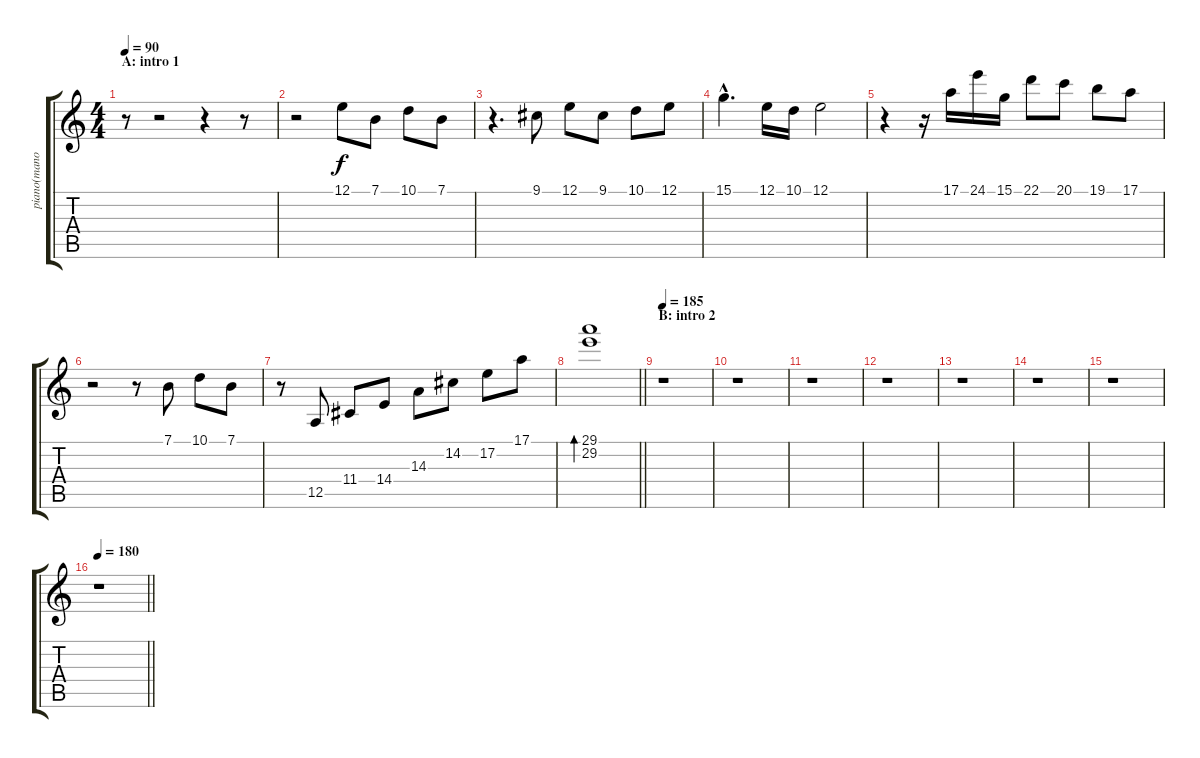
\track ("piano(mano derecha)" "piano(mano") {instrument acousticgrandpiano}
\staff {score tabs}
\tuning (E4 B3 G3 D3 A2 E2) {hide}
\ts (4 4)
\section ("" "A: intro 1")
\tempo 90
\clef g2
\ks c
r.8{dy f instrument acousticgrandpiano} r.2 r.4 r.8 |
r.2 12.1.8 7.1.8 10.1.8 7.1.8 |
r.4{d} 9.1.8 12.1.8 9.1.8 10.1.8 12.1.8 |
15.1{hac}.4{d} 12.1.16 10.1.16 12.1.2 |
r.4 r.16 17.1.16 24.1.16 15.1.16 22.1.8 20.1.8 19.1.8 17.1.8 |
r.2 r.8 7.1.8 10.1.8 7.1.8 |
r.8 12.5.8 11.4.8 14.4.8 14.3.8 14.2.8 17.2.8 17.1.8 |
\barLineRight lightlight
(29.1 29.2).1{bd 240} |
\section ("" "B: intro 2")
\tempo 185
r.1 |
r.1 |
r.1 |
r.1 |
r.1 |
r.1 |
r.1 |
\tempo 180
\barLineRight lightlight
r.1
